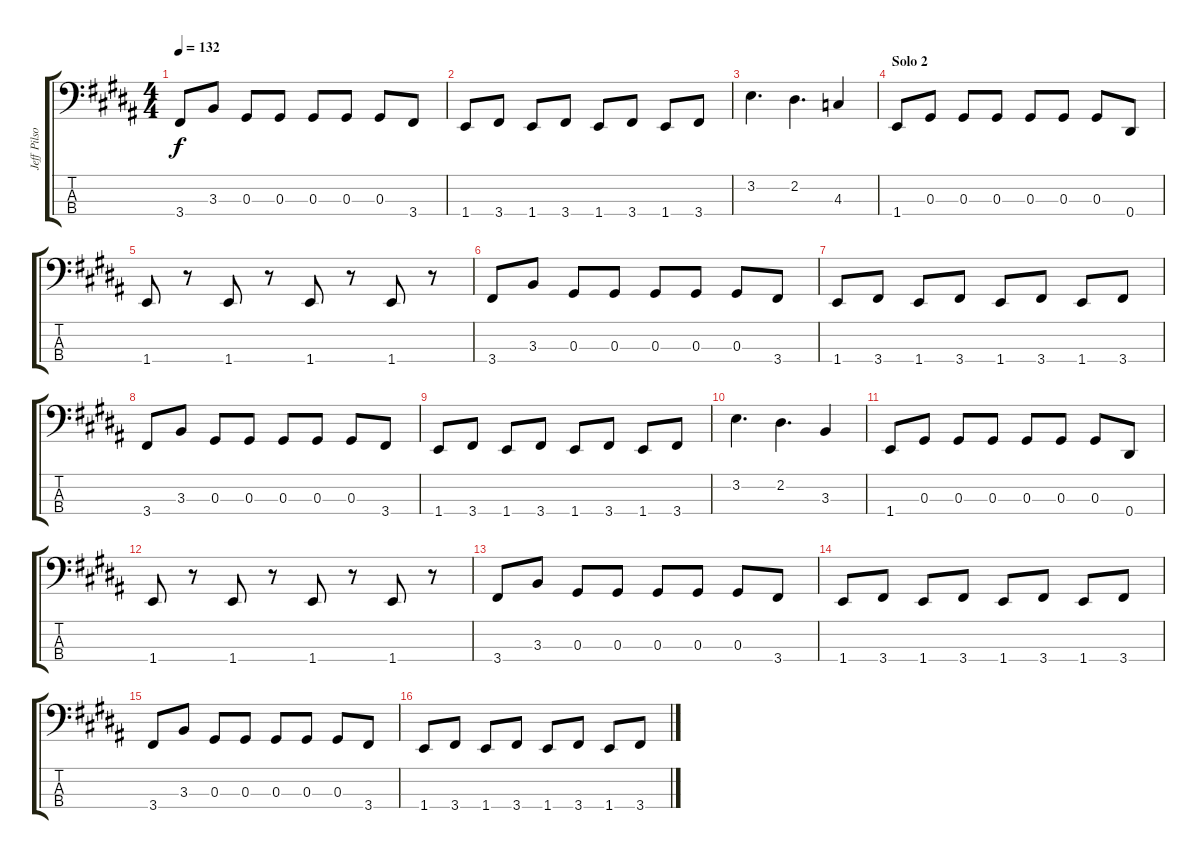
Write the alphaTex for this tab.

\track ("Jeff Pilson" "Jeff Pilso") {instrument electricbasspick}
\staff {score tabs}
\tuning (Gb2 Db2 Ab1 Eb1) {hide}
\ts (4 4)
\tempo 132
\clef f4
\ks g#minor
3.4.8{dy f} 3.3.8 0.3.8 0.3.8 0.3.8 0.3.8 0.3.8 3.4.8 |
1.4.8 3.4.8 1.4.8 3.4.8 1.4.8 3.4.8 1.4.8 3.4.8 |
3.2.4{d} 2.2.4{d} 4.3.4 |
\section ("" "Solo 2")
1.4.8 0.3.8 0.3.8 0.3.8 0.3.8 0.3.8 0.3.8 0.4.8 |
1.4.8 r.8 1.4.8 r.8 1.4.8 r.8 1.4.8 r.8 |
3.4.8 3.3.8 0.3.8 0.3.8 0.3.8 0.3.8 0.3.8 3.4.8 |
1.4.8 3.4.8 1.4.8 3.4.8 1.4.8 3.4.8 1.4.8 3.4.8 |
3.4.8 3.3.8 0.3.8 0.3.8 0.3.8 0.3.8 0.3.8 3.4.8 |
1.4.8 3.4.8 1.4.8 3.4.8 1.4.8 3.4.8 1.4.8 3.4.8 |
3.2.4{d} 2.2.4{d} 3.3.4 |
1.4.8 0.3.8 0.3.8 0.3.8 0.3.8 0.3.8 0.3.8 0.4.8 |
1.4.8 r.8 1.4.8 r.8 1.4.8 r.8 1.4.8 r.8 |
3.4.8 3.3.8 0.3.8 0.3.8 0.3.8 0.3.8 0.3.8 3.4.8 |
1.4.8 3.4.8 1.4.8 3.4.8 1.4.8 3.4.8 1.4.8 3.4.8 |
3.4.8 3.3.8 0.3.8 0.3.8 0.3.8 0.3.8 0.3.8 3.4.8 |
1.4.8 3.4.8 1.4.8 3.4.8 1.4.8 3.4.8 1.4.8 3.4.8
